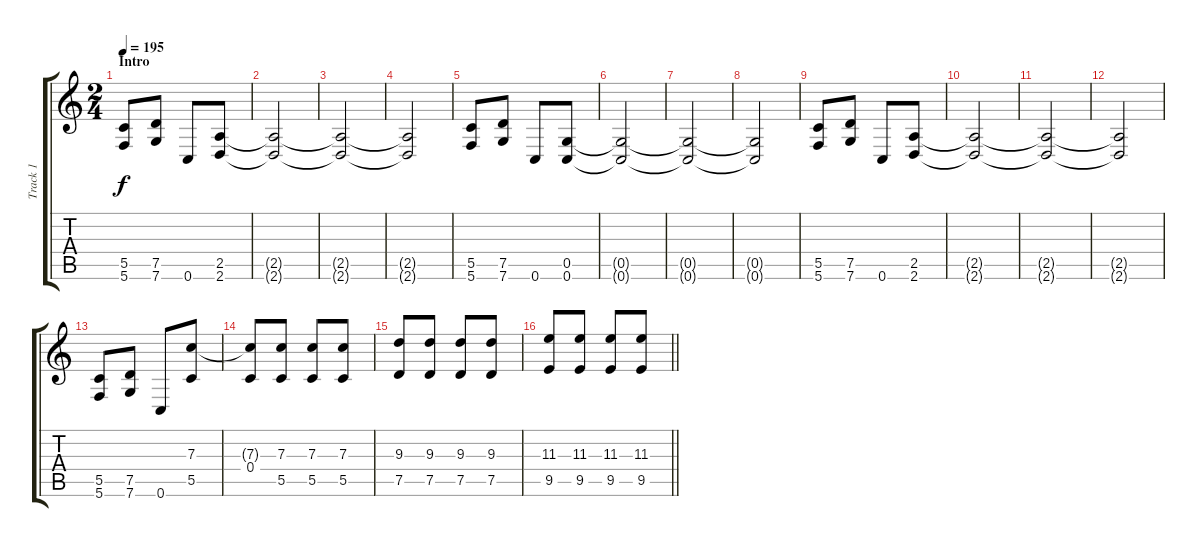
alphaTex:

\track ("Track 1" "Track 1") {instrument overdrivenguitar}
\staff {score tabs}
\tuning (D4 A3 F3 C3 G2 C2) {hide}
\ts (2 4)
\section ("" "Intro")
\tempo 195
\clef g2
\ks c
(5.5 5.6).8{dy f instrument overdrivenguitar} (7.5 7.6).8 0.6.8 (2.5 2.6).8 |
(2.5{t} 2.6{t}).2 |
(2.5{t} 2.6{t}).2 |
(2.5{t} 2.6{t}).2 |
(5.5 5.6).8 (7.5 7.6).8 0.6.8 (0.5 0.6).8 |
(0.5{t} 0.6{t}).2 |
(0.5{t} 0.6{t}).2 |
(0.5{t} 0.6{t}).2 |
(5.5 5.6).8 (7.5 7.6).8 0.6.8 (2.5 2.6).8 |
(2.5{t} 2.6{t}).2 |
(2.5{t} 2.6{t}).2 |
(2.5{t} 2.6{t}).2 |
(5.5 5.6).8 (7.5 7.6).8 0.6.8 (7.3 5.5).8 |
(7.3{t} 0.4).8 (7.3 5.5).8 (7.3 5.5).8 (7.3 5.5).8 |
(9.3 7.5).8 (9.3 7.5).8 (9.3 7.5).8 (9.3 7.5).8 |
\barLineRight lightlight
(11.3 9.5).8 (11.3 9.5).8 (11.3 9.5).8 (11.3 9.5).8
